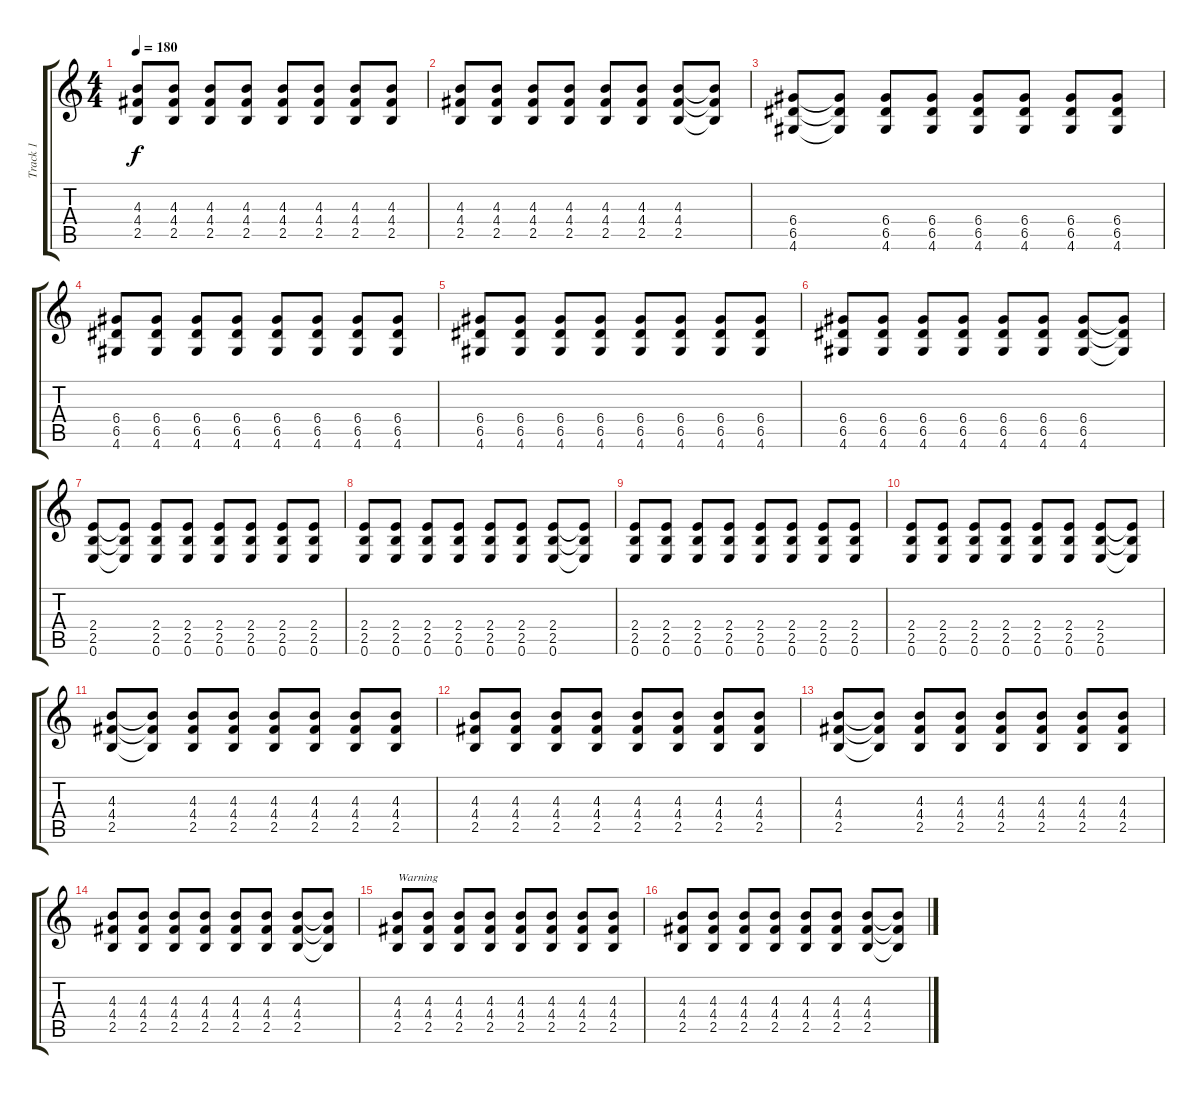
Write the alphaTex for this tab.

\track ("Track 1" "Track 1") {instrument distortionguitar}
\staff {score tabs}
\tuning (E4 B3 G3 D3 A2 E2) {hide}
\ts (4 4)
\tempo 180
\clef g2
\ks c
(4.3 4.4 2.5).8{dy f} (4.3 4.4 2.5).8 (4.3 4.4 2.5).8 (4.3 4.4 2.5).8 (4.3 4.4 2.5).8 (4.3 4.4 2.5).8 (4.3 4.4 2.5).8 (4.3 4.4 2.5).8 |
(4.3 4.4 2.5).8 (4.3 4.4 2.5).8 (4.3 4.4 2.5).8 (4.3 4.4 2.5).8 (4.3 4.4 2.5).8 (4.3 4.4 2.5).8 (4.3 4.4 2.5).8 (4.3{t} 4.4{t} 2.5{t}).8 |
(6.4 6.5 4.6).8 (6.4{t} 6.5{t} 4.6{t}).8 (6.4 6.5 4.6).8 (6.4 6.5 4.6).8 (6.4 6.5 4.6).8 (6.4 6.5 4.6).8 (6.4 6.5 4.6).8 (6.4 6.5 4.6).8 |
(6.4 6.5 4.6).8 (6.4 6.5 4.6).8 (6.4 6.5 4.6).8 (6.4 6.5 4.6).8 (6.4 6.5 4.6).8 (6.4 6.5 4.6).8 (6.4 6.5 4.6).8 (6.4 6.5 4.6).8 |
(6.4 6.5 4.6).8 (6.4 6.5 4.6).8 (6.4 6.5 4.6).8 (6.4 6.5 4.6).8 (6.4 6.5 4.6).8 (6.4 6.5 4.6).8 (6.4 6.5 4.6).8 (6.4 6.5 4.6).8 |
(6.4 6.5 4.6).8 (6.4 6.5 4.6).8 (6.4 6.5 4.6).8 (6.4 6.5 4.6).8 (6.4 6.5 4.6).8 (6.4 6.5 4.6).8 (6.4 6.5 4.6).8 (6.4{t} 6.5{t} 4.6{t}).8 |
(2.4 2.5 0.6).8 (2.4{t} 2.5{t} 0.6{t}).8 (2.4 2.5 0.6).8 (2.4 2.5 0.6).8 (2.4 2.5 0.6).8 (2.4 2.5 0.6).8 (2.4 2.5 0.6).8 (2.4 2.5 0.6).8 |
(2.4 2.5 0.6).8 (2.4 2.5 0.6).8 (2.4 2.5 0.6).8 (2.4 2.5 0.6).8 (2.4 2.5 0.6).8 (2.4 2.5 0.6).8 (2.4 2.5 0.6).8 (2.4{t} 2.5{t} 0.6{t}).8 |
(2.4 2.5 0.6).8 (2.4 2.5 0.6).8 (2.4 2.5 0.6).8 (2.4 2.5 0.6).8 (2.4 2.5 0.6).8 (2.4 2.5 0.6).8 (2.4 2.5 0.6).8 (2.4 2.5 0.6).8 |
(2.4 2.5 0.6).8 (2.4 2.5 0.6).8 (2.4 2.5 0.6).8 (2.4 2.5 0.6).8 (2.4 2.5 0.6).8 (2.4 2.5 0.6).8 (2.4 2.5 0.6).8 (2.4{t} 2.5{t} 0.6{t}).8 |
(4.3 4.4 2.5).8 (4.3{t} 4.4{t} 2.5{t}).8 (4.3 4.4 2.5).8 (4.3 4.4 2.5).8 (4.3 4.4 2.5).8 (4.3 4.4 2.5).8 (4.3 4.4 2.5).8 (4.3 4.4 2.5).8 |
(4.3 4.4 2.5).8 (4.3 4.4 2.5).8 (4.3 4.4 2.5).8 (4.3 4.4 2.5).8 (4.3 4.4 2.5).8 (4.3 4.4 2.5).8 (4.3 4.4 2.5).8 (4.3 4.4 2.5).8 |
(4.3 4.4 2.5).8 (4.3{t} 4.4{t} 2.5{t}).8 (4.3 4.4 2.5).8 (4.3 4.4 2.5).8 (4.3 4.4 2.5).8 (4.3 4.4 2.5).8 (4.3 4.4 2.5).8 (4.3 4.4 2.5).8 |
(4.3 4.4 2.5).8 (4.3 4.4 2.5).8 (4.3 4.4 2.5).8 (4.3 4.4 2.5).8 (4.3 4.4 2.5).8 (4.3 4.4 2.5).8 (4.3 4.4 2.5).8 (4.3{t} 4.4{t} 2.5{t}).8 |
(4.3 4.4 2.5).8{txt "Warning"} (4.3 4.4 2.5).8 (4.3 4.4 2.5).8 (4.3 4.4 2.5).8 (4.3 4.4 2.5).8 (4.3 4.4 2.5).8 (4.3 4.4 2.5).8 (4.3 4.4 2.5).8 |
(4.3 4.4 2.5).8 (4.3 4.4 2.5).8 (4.3 4.4 2.5).8 (4.3 4.4 2.5).8 (4.3 4.4 2.5).8 (4.3 4.4 2.5).8 (4.3 4.4 2.5).8 (4.3{t} 4.4{t} 2.5{t}).8
